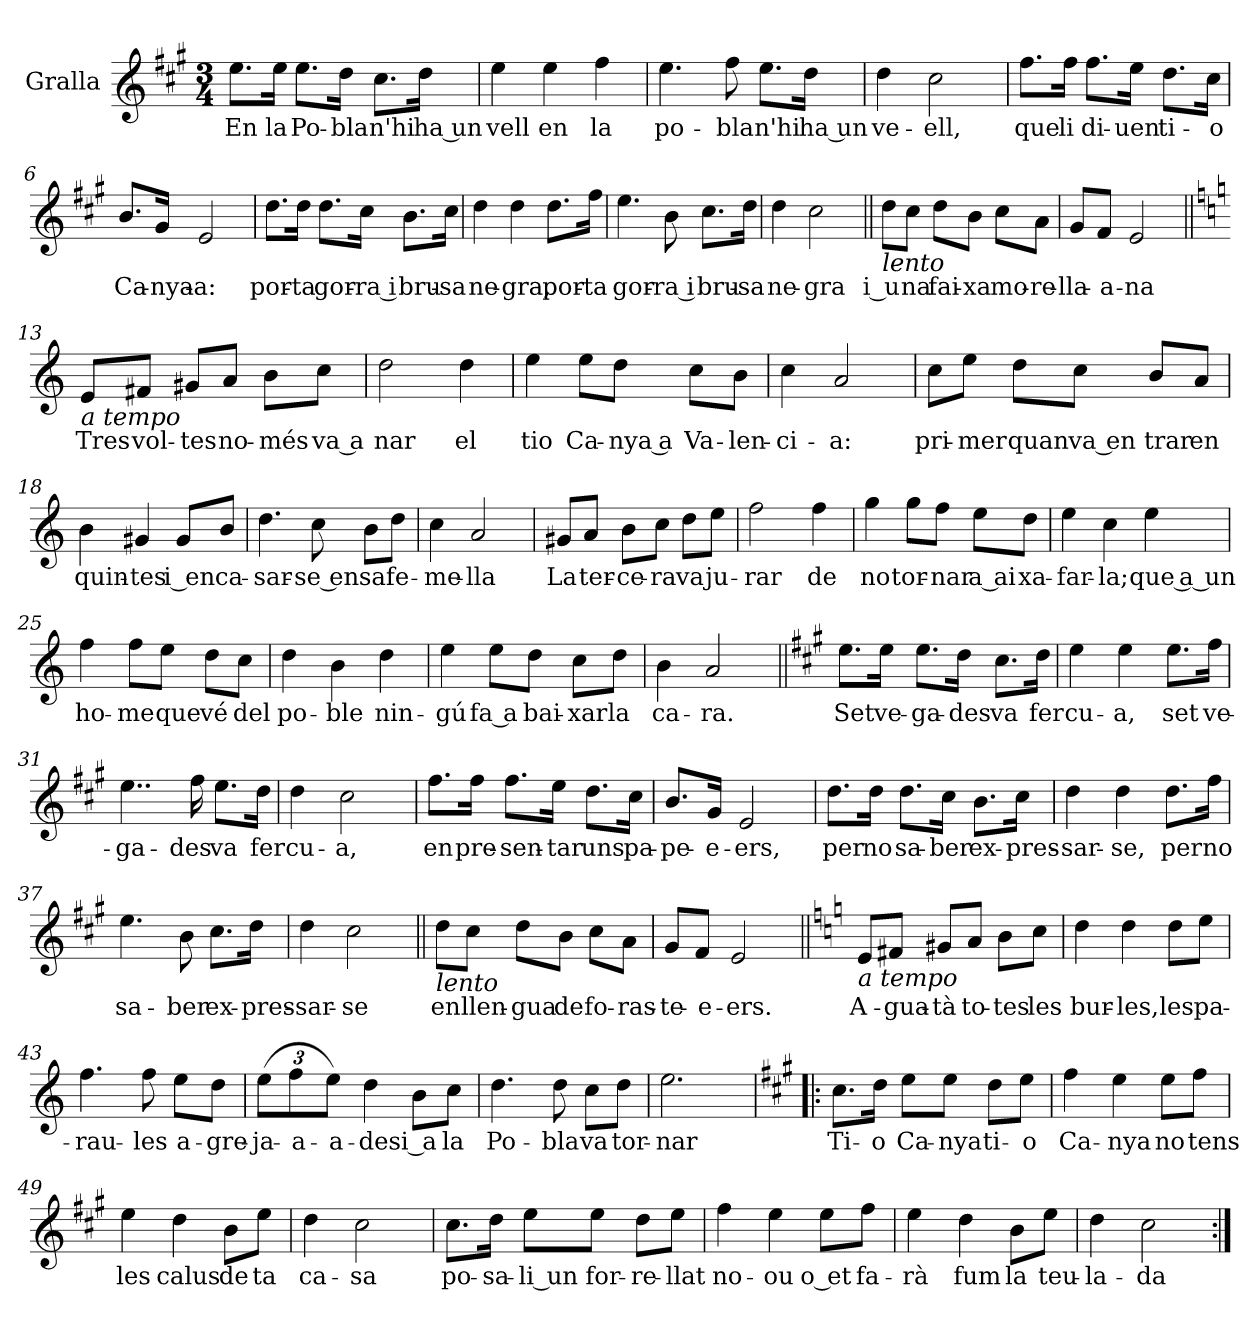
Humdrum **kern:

**kern	**text
*part1	*part1
*staff1	*staff1
*I"Gralla	*
*I'Gr.	*
*clefG2	*
*k[f#c#g#]	*
*M3/4	*
*MM125	*
=1	=1
!	!LO:LY:b
8.ee\L	En
!	!LO:LY:b
16ee\Jk	la
!	!LO:LY:b
8.ee\L	Po-
!	!LO:LY:b
16dd\Jk	-bla
!	!LO:LY:b
8.cc#\L	n'hi
!	!LO:LY:b
16dd\Jk	ha un
=2	=2
!	!LO:LY:b
4ee\	vell
!	!LO:LY:b
4ee\	en
!	!LO:LY:b
4ff#\	la
=3	=3
!	!LO:LY:b
4.ee\	po-
!	!LO:LY:b
8ff#\	-bla
!	!LO:LY:b
8.ee\L	n'hi
!	!LO:LY:b
16dd\Jk	ha un
=4	=4
!	!LO:LY:b
4dd\	ve-
!	!LO:LY:b
2cc#\	-ell,
=5	=5
!	!LO:LY:b
8.ff#\L	que
!	!LO:LY:b
16ff#\Jk	li
!	!LO:LY:b
8.ff#\L	di-
!	!LO:LY:b
16ee\Jk	-uen
!	!LO:LY:b
8.dd\L	ti-
!	!LO:LY:b
16cc#\Jk	-o
=6	=6
!	!LO:LY:b
8.b/L	Ca-
!	!LO:LY:b
16g#/Jk	-nya-
!	!LO:LY:b
2e/	-a:
!!LO:LB:g=z
=7	=7
!	!LO:LY:b
8.dd\L	por-
!	!LO:LY:b
16dd\Jk	-ta
!	!LO:LY:b
8.dd\L	gor-
!	!LO:LY:b
16cc#\Jk	ra i
!	!LO:LY:b
8.b\L	bru-
!	!LO:LY:b
16cc#\Jk	-sa
=8	=8
!	!LO:LY:b
4dd\	ne-
!	!LO:LY:b
4dd\	-gra,
!	!LO:LY:b
8.dd\L	por-
!	!LO:LY:b
16ff#\Jk	-ta
=9	=9
!	!LO:LY:b
4.ee\	gor-
!	!LO:LY:b
8b\	ra i
!	!LO:LY:b
8.cc#\L	bru-
!	!LO:LY:b
16dd\Jk	-sa
=10	=10
!	!LO:LY:b
4dd\	ne-
!	!LO:LY:b
2cc#\	-gra
=11||	=11||
!LO:TX:b:i:t=lento	!
!	!LO:LY:b
8dd\L	i u
!	!LO:LY:b
8cc#\J	-na
!	!LO:LY:b
8dd\L	fai-
!	!LO:LY:b
8b\J	-xa
!	!LO:LY:b
8cc#\L	mo-
!	!LO:LY:b
8a\J	-re-
=12	=12
!	!LO:LY:b
8g#/L	-lla-
!	!LO:LY:b
8f#/J	-a-
!	!LO:LY:b
2e/	-na
!!LO:LB:g=z
=13||	=13||
*k[]	*
!LO:TX:b:i:t=a tempo	!
!	!LO:LY:b
8e/L	Tres
!	!LO:LY:b
8f#X/J	vol-
!	!LO:LY:b
8g#X/L	-tes
!	!LO:LY:b
8a/J	no-
!	!LO:LY:b
8b\L	-més
!	!LO:LY:b
8cc\J	va a
=14	=14
!	!LO:LY:b
2dd\	-nar
!	!LO:LY:b
4dd\	el
=15	=15
!	!LO:LY:b
4ee\	tio
!	!LO:LY:b
8ee\L	Ca-
!	!LO:LY:b
8dd\J	nya a
!	!LO:LY:b
8cc\L	Va-
!	!LO:LY:b
8b\J	-len-
=16	=16
!	!LO:LY:b
4cc\	-ci-
!	!LO:LY:b
2a/	-a:
=17	=17
!	!LO:LY:b
8cc\L	pri-
!	!LO:LY:b
8ee\J	-mer
!	!LO:LY:b
8dd\L	quan
!	!LO:LY:b
8cc\J	va en
!	!LO:LY:b
8b/L	-trar
!	!LO:LY:b
8a/J	en
!!LO:LB:g=z
=18	=18
!	!LO:LY:b
4b\	quin-
!	!LO:LY:b
4g#X/	-tes
!	!LO:LY:b
8g#/L	i en
!	!LO:LY:b
8b/J	ca-
=19	=19
!	!LO:LY:b
4.dd\	-sar-
!	!LO:LY:b
8cc\	se en
!	!LO:LY:b
8b\L	sa
!	!LO:LY:b
8dd\J	fe-
=20	=20
!	!LO:LY:b
4cc\	-me-
!	!LO:LY:b
2a/	-lla
=21	=21
!	!LO:LY:b
8g#X/L	La
!	!LO:LY:b
8a/J	ter-
!	!LO:LY:b
8b\L	-ce-
!	!LO:LY:b
8cc\J	-ra
!	!LO:LY:b
8dd\L	va
!	!LO:LY:b
8ee\J	ju-
=22	=22
!	!LO:LY:b
2ff\	-rar
!	!LO:LY:b
4ff\	de
=23	=23
!	!LO:LY:b
4gg\	no
!	!LO:LY:b
8gg\L	tor-
!	!LO:LY:b
8ff\J	-nar
!	!LO:LY:b
8ee\L	a ai
!	!LO:LY:b
8dd\J	-xa-
!!LO:LB:g=z
=24	=24
!	!LO:LY:b
4ee\	-far-
!	!LO:LY:b
4cc\	-la;
!	!LO:LY:b
4ee\	que a un
=25	=25
!	!LO:LY:b
4ff\	ho-
!	!LO:LY:b
8ff\L	-me
!	!LO:LY:b
8ee\J	que
!	!LO:LY:b
8dd\L	vé
!	!LO:LY:b
8cc\J	del
=26	=26
!	!LO:LY:b
4dd\	po-
!	!LO:LY:b
4b\	-ble
!	!LO:LY:b
4dd\	nin-
=27	=27
!	!LO:LY:b
4ee\	-gú
!	!LO:LY:b
8ee\L	fa a
!	!LO:LY:b
8dd\J	-bai-
!	!LO:LY:b
8cc\L	-xar
!	!LO:LY:b
8dd\J	la
=28	=28
!	!LO:LY:b
4b\	ca-
!	!LO:LY:b
2a/	-ra.
=29||	=29||
*k[f#c#g#]	*
!	!LO:LY:b
8.ee\L	Set
!	!LO:LY:b
16ee\Jk	ve-
!	!LO:LY:b
8.ee\L	-ga-
!	!LO:LY:b
16dd\Jk	-des
!	!LO:LY:b
8.cc#\L	va
!	!LO:LY:b
16dd\Jk	fer
!!LO:LB:g=z
=30	=30
!	!LO:LY:b
4ee\	cu-
!	!LO:LY:b
4ee\	-a,
!	!LO:LY:b
8.ee\L	set
!	!LO:LY:b
16ff#\Jk	ve-
=31	=31
!	!LO:LY:b
4..ee\	-ga-
!	!LO:LY:b
16ff#\	-des
!	!LO:LY:b
8.ee\L	va
!	!LO:LY:b
16dd\Jk	fer
=32	=32
!	!LO:LY:b
4dd\	cu-
!	!LO:LY:b
2cc#\	-a,
=33	=33
!	!LO:LY:b
8.ff#\L	en
!	!LO:LY:b
16ff#\Jk	pre-
!	!LO:LY:b
8.ff#\L	-sen-
!	!LO:LY:b
16ee\Jk	-tar
!	!LO:LY:b
8.dd\L	uns
!	!LO:LY:b
16cc#\Jk	pa-
=34	=34
!	!LO:LY:b
8.b/L	-pe-
!	!LO:LY:b
16g#/Jk	-e-
!	!LO:LY:b
2e/	-ers,
=35	=35
!	!LO:LY:b
8.dd\L	per
!	!LO:LY:b
16dd\Jk	no
!	!LO:LY:b
8.dd\L	sa-
!	!LO:LY:b
16cc#\Jk	-ber
!	!LO:LY:b
8.b\L	ex-
!	!LO:LY:b
16cc#\Jk	-pres-
!!LO:LB:g=z
=36	=36
!	!LO:LY:b
4dd\	-sar-
!	!LO:LY:b
4dd\	-se,
!	!LO:LY:b
8.dd\L	per
!	!LO:LY:b
16ff#\Jk	no
=37	=37
!	!LO:LY:b
4.ee\	sa-
!	!LO:LY:b
8b\	-ber
!	!LO:LY:b
8.cc#\L	ex-
!	!LO:LY:b
16dd\Jk	-pres-
=38	=38
!	!LO:LY:b
4dd\	-sar-
!	!LO:LY:b
2cc#\	-se
=39||	=39||
!LO:TX:b:i:t=lento	!
!	!LO:LY:b
8dd\L	en
!	!LO:LY:b
8cc#\J	llen-
!	!LO:LY:b
8dd\L	-gua
!	!LO:LY:b
8b\J	de
!	!LO:LY:b
8cc#\L	fo-
!	!LO:LY:b
8a\J	-ras-
=40	=40
!	!LO:LY:b
8g#/L	-te-
!	!LO:LY:b
8f#/J	-e-
!	!LO:LY:b
2e/	-ers.
=41||	=41||
*k[]	*
!LO:TX:b:i:t=a tempo	!
!	!LO:LY:b
8e/L	A-
!	!LO:LY:b
8f#X/J	-gua-
!	!LO:LY:b
8g#X/L	-tà
!	!LO:LY:b
8a/J	to-
!	!LO:LY:b
8b\L	-tes
!	!LO:LY:b
8cc\J	les
!!LO:LB:g=z
=42	=42
!	!LO:LY:b
4dd\	bur-
!	!LO:LY:b
4dd\	-les,
!	!LO:LY:b
8dd\L	les
!	!LO:LY:b
8ee\J	pa-
=43	=43
!	!LO:LY:b
4.ff\	-rau-
!	!LO:LY:b
8ff\	-les
!	!LO:LY:b
8ee\L	a-
!	!LO:LY:b
8dd\J	-gre-
=44	=44
*Xbrackettup	*
!	!LO:LY:b
(>12ee\L	-ja-
!	!LO:LY:b
12ff\	-a-
!	!LO:LY:b
12ee\J)	-a-
!	!LO:LY:b
4dd\	-des
!	!LO:LY:b
8b\L	i a
!	!LO:LY:b
8cc\J	la
=45	=45
!	!LO:LY:b
4.dd\	Po-
!	!LO:LY:b
8dd\	-bla
!	!LO:LY:b
8cc\L	va
!	!LO:LY:b
8dd\J	tor-
=46	=46
!	!LO:LY:b
2.ee\	-nar
=47!|:	=47!|:
*k[f#c#g#]	*
!	!LO:LY:b
8.cc#\L	Ti-
!	!LO:LY:b
16dd\Jk	-o
!	!LO:LY:b
8ee\L	Ca-
!	!LO:LY:b
8ee\J	-nya
!	!LO:LY:b
8dd\L	ti-
!	!LO:LY:b
8ee\J	-o
!!LO:LB:g=z
=48	=48
!	!LO:LY:b
4ff#\	Ca-
!	!LO:LY:b
4ee\	-nya
!	!LO:LY:b
8ee\L	no
!	!LO:LY:b
8ff#\J	tens
=49	=49
!	!LO:LY:b
4ee\	les
!	!LO:LY:b
4dd\	calus
!	!LO:LY:b
8b\L	de
!	!LO:LY:b
8ee\J	ta
=50	=50
!	!LO:LY:b
4dd\	ca-
!	!LO:LY:b
2cc#\	-sa
=51	=51
!	!LO:LY:b
8.cc#\L	po-
!	!LO:LY:b
16dd\Jk	-sa-
!	!LO:LY:b
8ee\L	li un
!	!LO:LY:b
8ee\J	for-
!	!LO:LY:b
8dd\L	-re-
!	!LO:LY:b
8ee\J	-llat
=52	=52
!	!LO:LY:b
4ff#\	no-
!	!LO:LY:b
4ee\	-ou
!	!LO:LY:b
8ee\L	o et
!	!LO:LY:b
8ff#\J	fa-
=53	=53
!	!LO:LY:b
4ee\	-rà
!	!LO:LY:b
4dd\	fum
!	!LO:LY:b
8b\L	la
!	!LO:LY:b
8ee\J	teu-
=54	=54
!	!LO:LY:b
4dd\	-la-
!	!LO:LY:b
2cc#\	-da
=:|!	=:|!
*-	*-
